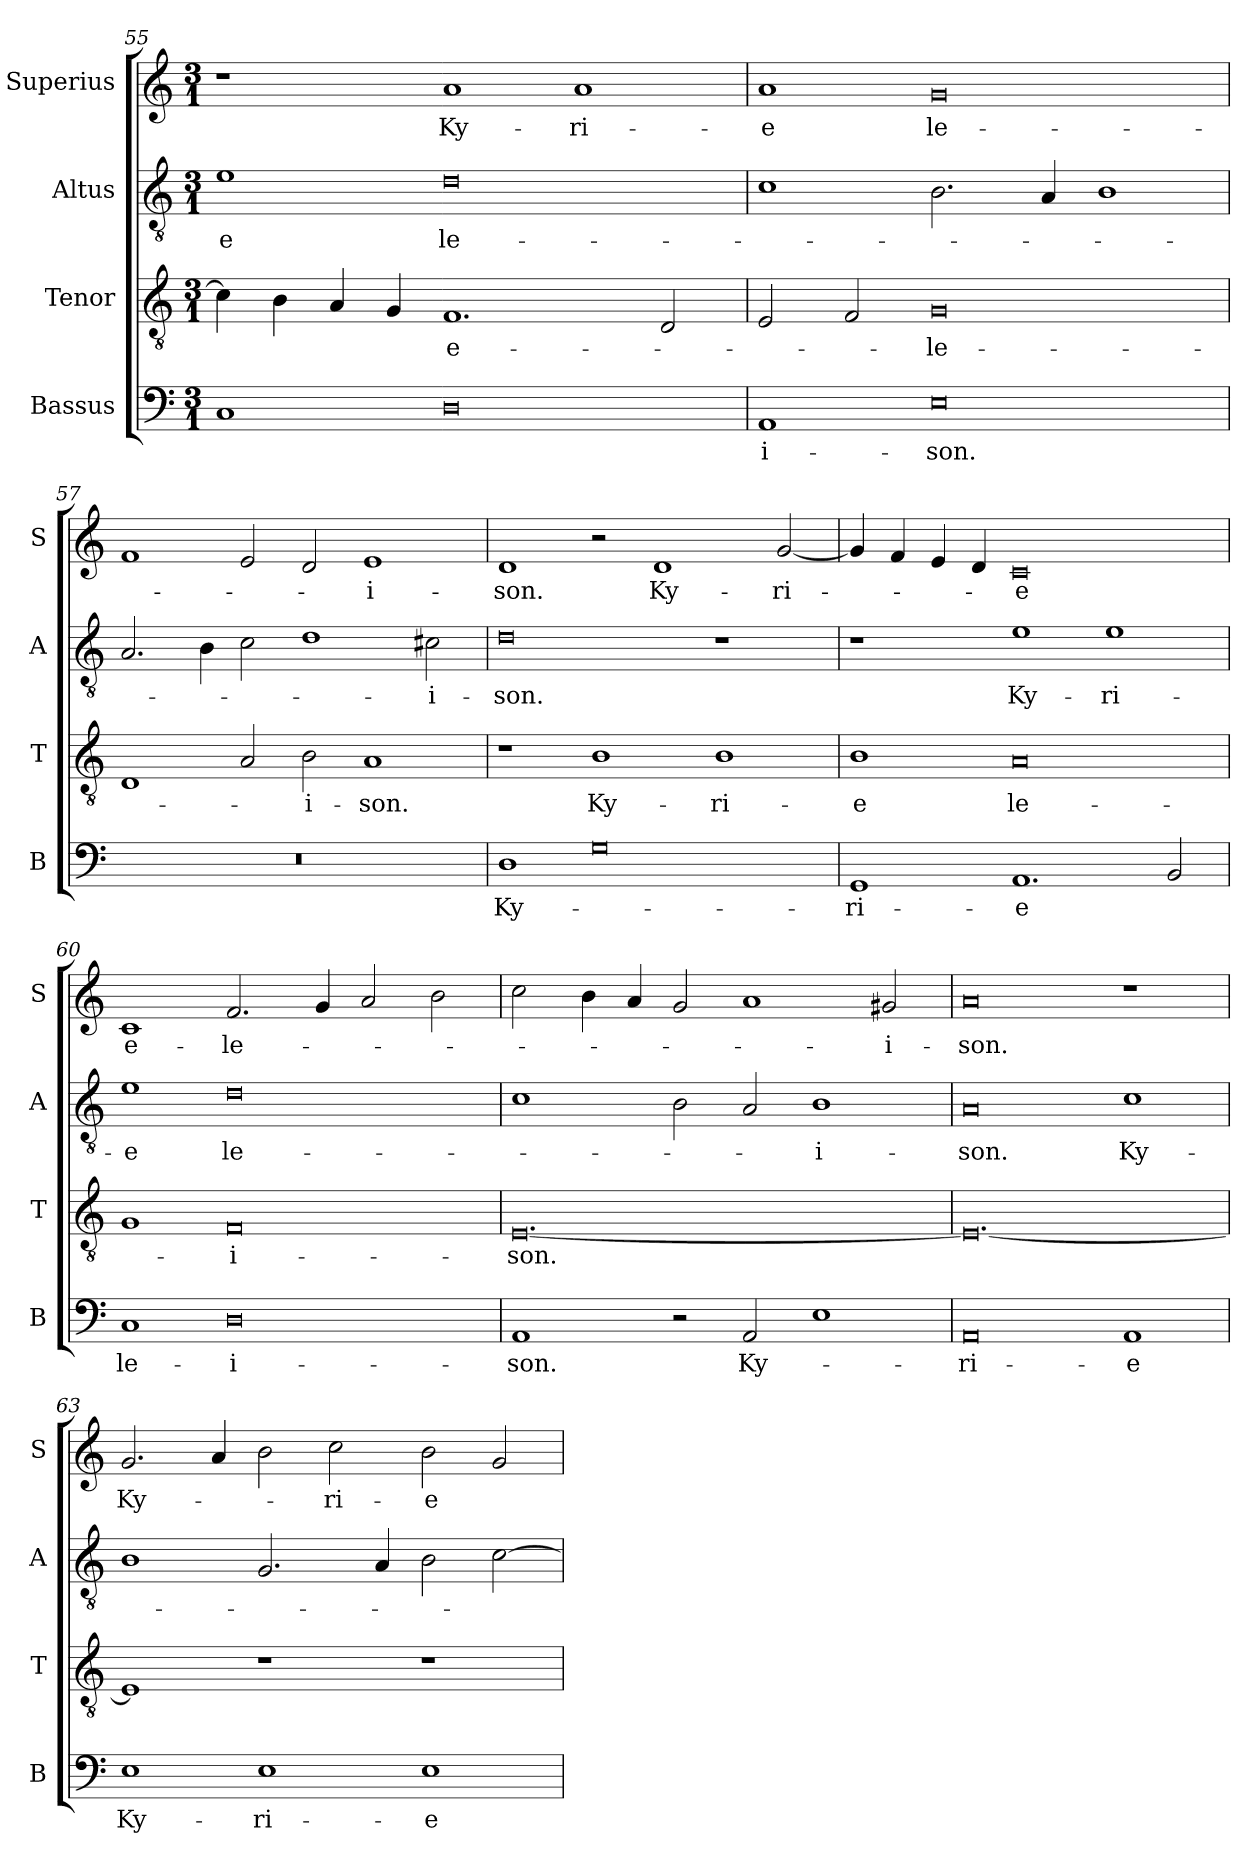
**kern	**text	**kern	**text	**kern	**text	**kern	**text
*part4	*part4	*part3	*part3	*part2	*part2	*part1	*part1
*staff4	*staff4	*staff3	*staff3	*staff2	*staff2	*staff1	*staff1
*I"Bassus	*	*I"Tenor	*	*I"Altus	*	*I"Superius	*
*I'B	*	*I'T	*	*I'A	*	*I'S	*
*clefF4	*	*clefGv2	*	*clefGv2	*	*clefG2	*
*k[]	*	*k[]	*	*k[]	*	*k[]	*
*M3/1	*	*M3/1	*	*M3/1	*	*M3/1	*
=55	=55	=55	=55	=55	=55	=55	=55
1C	.	4c]	.	1e	-e	1r	.
.	.	4B	.	.	.	.	.
.	.	4A	.	.	.	.	.
.	.	4G	.	.	.	.	.
0D	.	1.F	e-	0d	le-	1a	Ky-
.	.	.	.	.	.	1a	-ri-
.	.	2D	.	.	.	.	.
=56	=56	=56	=56	=56	=56	=56	=56
1AA	-i-	2E	.	1c	.	1a	-e
.	.	2F	.	.	.	.	.
0E	-son.	0G	-le-	2.B	.	0g	le-
.	.	.	.	4A	.	.	.
.	.	.	.	1B	.	.	.
=57	=57	=57	=57	=57	=57	=57	=57
0.r	.	1D	.	2.A	.	1f	.
.	.	.	.	4B	.	.	.
.	.	2A	.	2c	.	2e	.
.	.	2B	-i-	1d	.	2d	.
.	.	1A	-son.	.	.	1e	-i-
.	.	.	.	2c#X	-i-	.	.
=58	=58	=58	=58	=58	=58	=58	=58
1D	Ky-	1r	.	0d	-son.	1d	-son.
0G	.	1B	Ky-	.	.	2r	.
.	.	.	.	.	.	1d	Ky-
.	.	1B	-ri-	1r	.	.	.
.	.	.	.	.	.	[2g	-ri-
=59	=59	=59	=59	=59	=59	=59	=59
1GG	-ri-	1B	-e	1r	.	4g]	.
.	.	.	.	.	.	4f	.
.	.	.	.	.	.	4e	.
.	.	.	.	.	.	4d	.
1.AA	-e	0A	le-	1e	Ky-	0c	-e
.	.	.	.	1e	-ri-	.	.
2BB	.	.	.	.	.	.	.
=60	=60	=60	=60	=60	=60	=60	=60
1C	le-	1G	.	1e	-e	1c	e-
0D	-i-	0F	-i-	0d	le-	2.f	-le-
.	.	.	.	.	.	4g	.
.	.	.	.	.	.	2a	.
.	.	.	.	.	.	2b	.
=61	=61	=61	=61	=61	=61	=61	=61
1AA	-son.	[0.E	-son.	1c	.	2cc	.
.	.	.	.	.	.	4b	.
.	.	.	.	.	.	4a	.
2r	.	.	.	2B	.	2g	.
2AA	Ky-	.	.	2A	.	1a	.
1E	.	.	.	1B	-i-	.	.
.	.	.	.	.	.	2g#X	-i-
=62	=62	=62	=62	=62	=62	=62	=62
0AA	-ri-	0.E_	.	0A	-son.	0a	-son.
1AA	-e	.	.	1c	Ky-	1r	.
=63	=63	=63	=63	=63	=63	=63	=63
1E	Ky-	1E]	.	1B	.	2.g	Ky-
.	.	.	.	.	.	4a	.
1E	-ri-	1r	.	2.G	.	2b	.
.	.	.	.	.	.	2cc	-ri-
.	.	.	.	4A	.	.	.
1E	-e	1r	.	2B	.	2b	-e
.	.	.	.	[2c	.	2g	.
=	=	=	=	=	=	=	=
*-	*-	*-	*-	*-	*-	*-	*-
